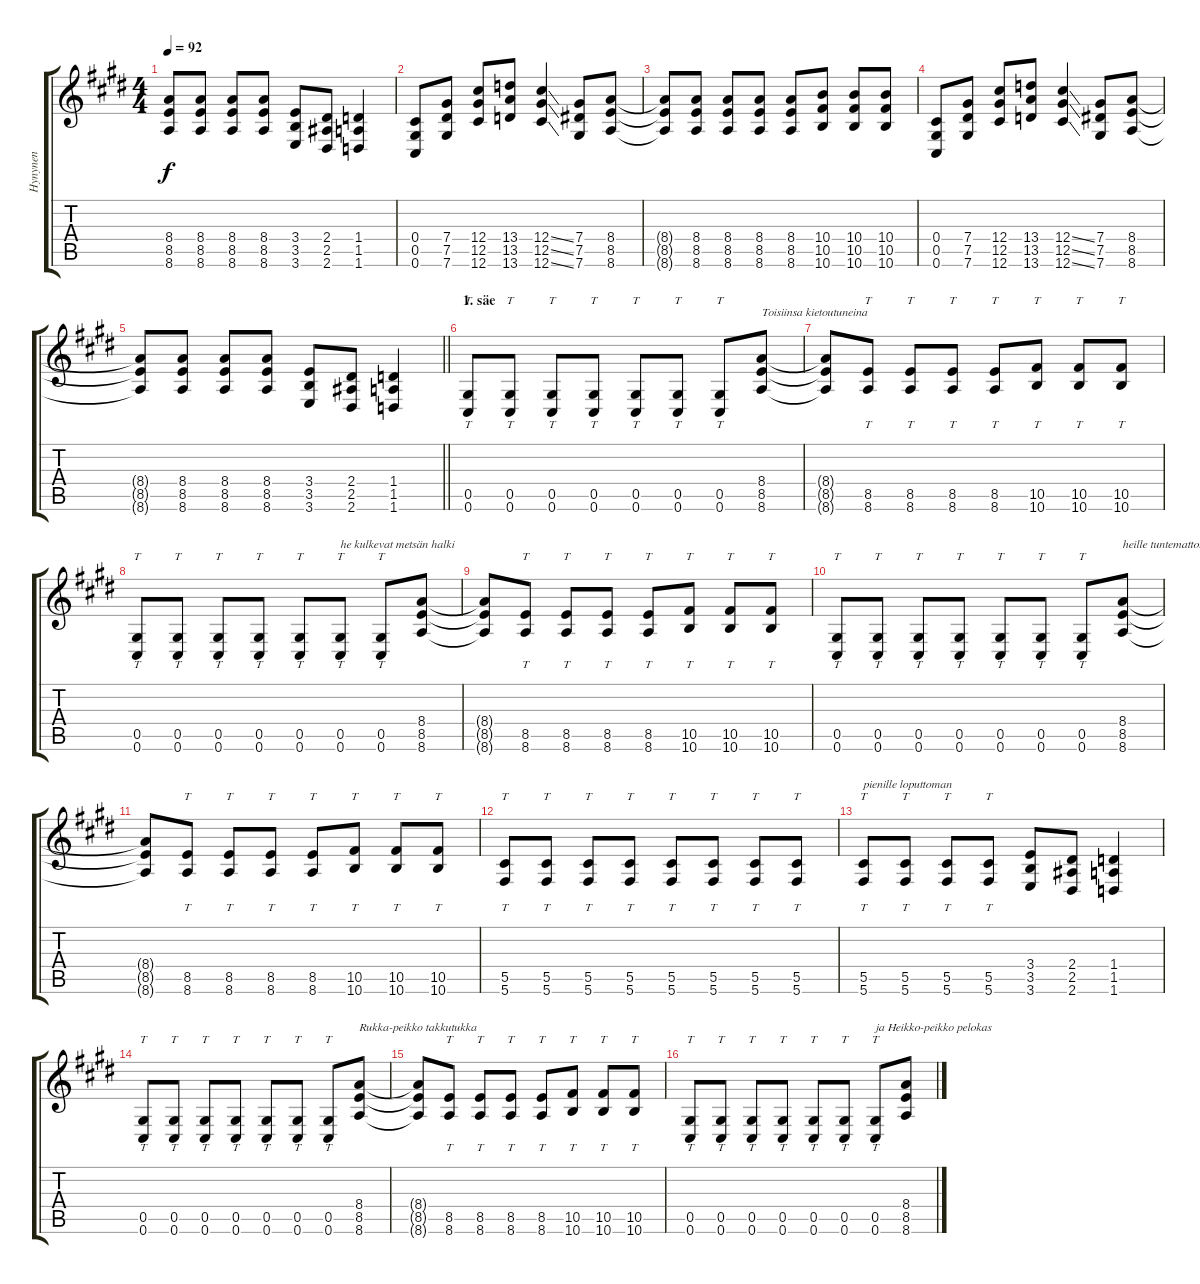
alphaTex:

\track ("Hynynen" "Hynynen") {instrument distortionguitar}
\staff {score tabs}
\tuning (Eb4 Bb3 Gb3 Db3 Ab2 Db2) {hide}
\ts (4 4)
\tempo 92
\clef g2
\ks c#minor
(8.4{t} 8.5{t} 8.6{t}).8{dy f} (8.4 8.5 8.6).8 (8.4 8.5 8.6).8 (8.4 8.5 8.6).8 (3.4 3.5 3.6).8 (2.4 2.5 2.6).8 (1.4 1.5 1.6).4 |
(0.4 0.5 0.6).8 (7.4 7.5 7.6).8 (12.4 12.5 12.6).8 (13.4 13.5 13.6).8 (12.4{ss} 12.5{ss} 12.6{ss}).4 (7.4 7.5 7.6).8 (8.4 8.5 8.6).8 |
(8.4{t} 8.5{t} 8.6{t}).8 (8.4 8.5 8.6).8 (8.4 8.5 8.6).8 (8.4 8.5 8.6).8 (8.4 8.5 8.6).8 (10.4 10.5 10.6).8 (10.4 10.5 10.6).8 (10.4 10.5 10.6).8 |
(0.4 0.5 0.6).8 (7.4 7.5 7.6).8 (12.4 12.5 12.6).8 (13.4 13.5 13.6).8 (12.4{ss} 12.5{ss} 12.6{ss}).4 (7.4 7.5 7.6).8 (8.4 8.5 8.6).8 |
\barLineRight lightlight
(8.4{t} 8.5{t} 8.6{t}).8 (8.4 8.5 8.6).8 (8.4 8.5 8.6).8 (8.4 8.5 8.6).8 (3.4 3.5 3.6).8 (2.4 2.5 2.6).8 (1.4 1.5 1.6).4 |
\section ("" "1. säe")
(0.5 0.6).8{tt} (0.5 0.6).8{tt} (0.5 0.6).8{tt} (0.5 0.6).8{tt} (0.5 0.6).8{tt} (0.5 0.6).8{tt} (0.5 0.6).8{tt} (8.4 8.5 8.6).8{txt "Toisiinsa kietoutuneina"} |
(8.4{t} 8.5{t} 8.6{t}).8 (8.5 8.6).8{tt} (8.5 8.6).8{tt} (8.5 8.6).8{tt} (8.5 8.6).8{tt} (10.5 10.6).8{tt} (10.5 10.6).8{tt} (10.5 10.6).8{tt} |
(0.5 0.6).8{tt} (0.5 0.6).8{tt} (0.5 0.6).8{tt} (0.5 0.6).8{tt} (0.5 0.6).8{tt} (0.5 0.6).8{tt txt "he kulkevat metsän halki"} (0.5 0.6).8{tt} (8.4 8.5 8.6).8 |
(8.4{t} 8.5{t} 8.6{t}).8 (8.5 8.6).8{tt} (8.5 8.6).8{tt} (8.5 8.6).8{tt} (8.5 8.6).8{tt} (10.5 10.6).8{tt} (10.5 10.6).8{tt} (10.5 10.6).8{tt} |
(0.5 0.6).8{tt} (0.5 0.6).8{tt} (0.5 0.6).8{tt} (0.5 0.6).8{tt} (0.5 0.6).8{tt} (0.5 0.6).8{tt} (0.5 0.6).8{tt} (8.4 8.5 8.6).8{txt "heille tuntemattoman,"} |
(8.4{t} 8.5{t} 8.6{t}).8 (8.5 8.6).8{tt} (8.5 8.6).8{tt} (8.5 8.6).8{tt} (8.5 8.6).8{tt} (10.5 10.6).8{tt} (10.5 10.6).8{tt} (10.5 10.6).8{tt} |
(5.5 5.6).8{tt} (5.5 5.6).8{tt} (5.5 5.6).8{tt} (5.5 5.6).8{tt} (5.5 5.6).8{tt} (5.5 5.6).8{tt} (5.5 5.6).8{tt} (5.5 5.6).8{tt} |
(5.5 5.6).8{tt txt "pienille loputtoman"} (5.5 5.6).8{tt} (5.5 5.6).8{tt} (5.5 5.6).8{tt} (3.4 3.5 3.6).8 (2.4 2.5 2.6).8 (1.4 1.5 1.6).4 |
(0.5 0.6).8{tt} (0.5 0.6).8{tt} (0.5 0.6).8{tt} (0.5 0.6).8{tt} (0.5 0.6).8{tt} (0.5 0.6).8{tt} (0.5 0.6).8{tt} (8.4 8.5 8.6).8{txt "Rukka-peikko takkutukka"} |
(8.4{t} 8.5{t} 8.6{t}).8 (8.5 8.6).8{tt} (8.5 8.6).8{tt} (8.5 8.6).8{tt} (8.5 8.6).8{tt} (10.5 10.6).8{tt} (10.5 10.6).8{tt} (10.5 10.6).8{tt} |
(0.5 0.6).8{tt} (0.5 0.6).8{tt} (0.5 0.6).8{tt} (0.5 0.6).8{tt} (0.5 0.6).8{tt} (0.5 0.6).8{tt} (0.5 0.6).8{tt txt "ja Heikko-peikko pelokas"} (8.4 8.5 8.6).8
